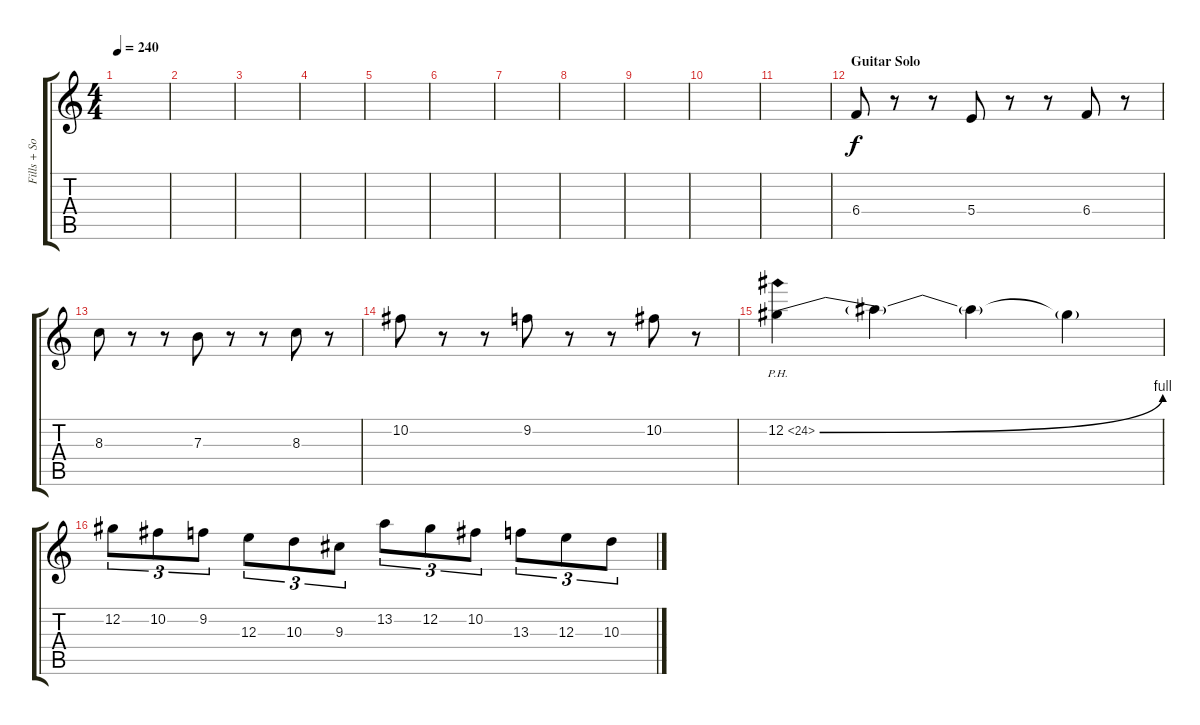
\track ("Fills + Solo" "Fills + So") {instrument distortionguitar}
\staff {score tabs}
\tuning (Db4 Ab3 E3 B2 Gb2 Db2) {hide}
\ts (4 4)
\tempo 240
\clef g2
\ks c
|
|
|
|
|
|
|
|
|
|
|
\section ("" "Guitar Solo")
6.4.8 r.8 r.8 5.4.8 r.8 r.8 6.4.8 r.8 |
8.3.8 r.8 r.8 7.3.8 r.8 r.8 8.3.8 r.8 |
10.2.8 r.8 r.8 9.2.8 r.8 r.8 10.2.8 r.8 |
12.2{be (bend 0 0 60 4) ph 12}.4 12.2{t}.4 12.2{t}.4 12.2{t}.4 |
12.2.8{tu (3 2)} 10.2.8{tu (3 2)} 9.2.8{tu (3 2)} 12.3.8{tu (3 2)} 10.3.8{tu (3 2)} 9.3.8{tu (3 2)} 13.2.8{tu (3 2)} 12.2.8{tu (3 2)} 10.2.8{tu (3 2)} 13.3.8{tu (3 2)} 12.3.8{tu (3 2)} 10.3.8{tu (3 2)}
